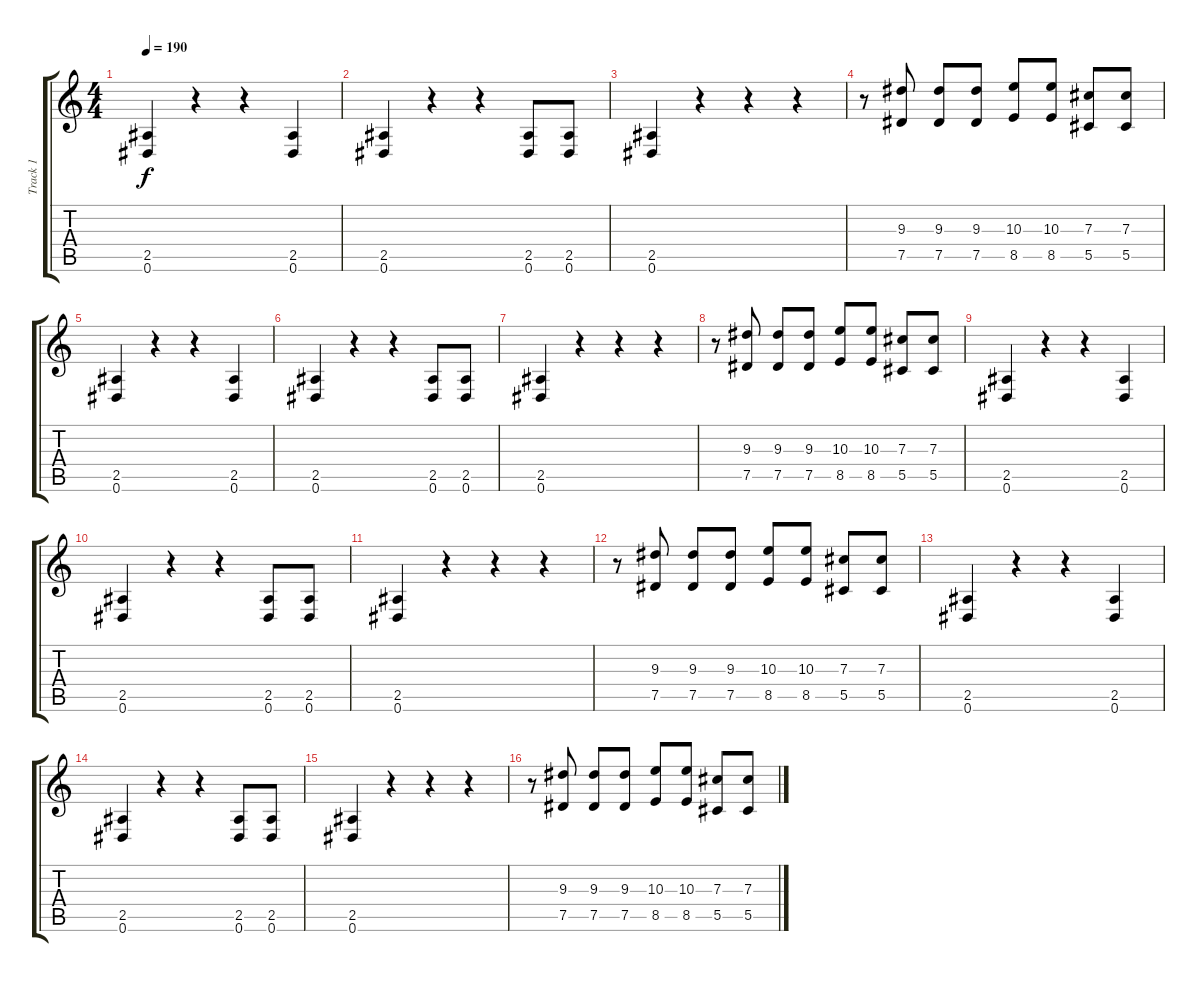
\track ("Track 1" "Track 1") {instrument distortionguitar}
\staff {score tabs}
\tuning (Eb4 Bb3 Gb3 Db3 Ab2 Eb2) {hide}
\ts (4 4)
\tempo 190
\clef g2
\ks c
(2.5 0.6).4{dy f} r.4 r.4 (2.5 0.6).4 |
(2.5 0.6).4 r.4 r.4 (2.5 0.6).8 (2.5 0.6).8 |
(2.5 0.6).4 r.4 r.4 r.4 |
r.8 (9.3 7.5).8 (9.3 7.5).8 (9.3 7.5).8 (10.3 8.5).8 (10.3 8.5).8 (7.3 5.5).8 (7.3 5.5).8 |
(2.5 0.6).4 r.4 r.4 (2.5 0.6).4 |
(2.5 0.6).4 r.4 r.4 (2.5 0.6).8 (2.5 0.6).8 |
(2.5 0.6).4 r.4 r.4 r.4 |
r.8 (9.3 7.5).8 (9.3 7.5).8 (9.3 7.5).8 (10.3 8.5).8 (10.3 8.5).8 (7.3 5.5).8 (7.3 5.5).8 |
(2.5 0.6).4 r.4 r.4 (2.5 0.6).4 |
(2.5 0.6).4 r.4 r.4 (2.5 0.6).8 (2.5 0.6).8 |
(2.5 0.6).4 r.4 r.4 r.4 |
r.8 (9.3 7.5).8 (9.3 7.5).8 (9.3 7.5).8 (10.3 8.5).8 (10.3 8.5).8 (7.3 5.5).8 (7.3 5.5).8 |
(2.5 0.6).4 r.4 r.4 (2.5 0.6).4 |
(2.5 0.6).4 r.4 r.4 (2.5 0.6).8 (2.5 0.6).8 |
(2.5 0.6).4 r.4 r.4 r.4 |
r.8 (9.3 7.5).8 (9.3 7.5).8 (9.3 7.5).8 (10.3 8.5).8 (10.3 8.5).8 (7.3 5.5).8 (7.3 5.5).8
